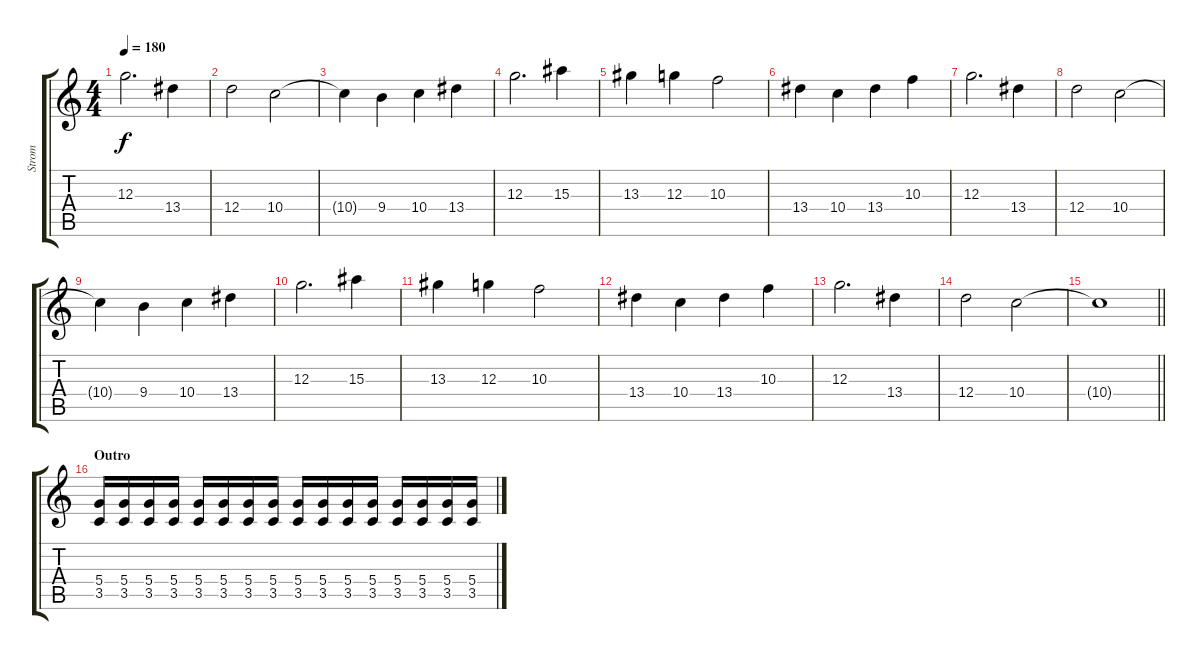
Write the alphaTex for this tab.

\track ("Strom" "Strom") {instrument distortionguitar}
\staff {score tabs}
\tuning (E4 B3 G3 D3 A2 E2) {hide}
\ts (4 4)
\tempo 180
\clef g2
\ks c
12.3.2{d dy f} 13.4.4 |
12.4.2 10.4.2 |
10.4{t}.4 9.4.4 10.4.4 13.4.4 |
12.3.2{d} 15.3.4 |
13.3.4 12.3.4 10.3.2 |
13.4.4 10.4.4 13.4.4 10.3.4 |
12.3.2{d} 13.4.4 |
12.4.2 10.4.2 |
10.4{t}.4 9.4.4 10.4.4 13.4.4 |
12.3.2{d} 15.3.4 |
13.3.4 12.3.4 10.3.2 |
13.4.4 10.4.4 13.4.4 10.3.4 |
12.3.2{d} 13.4.4 |
12.4.2 10.4.2 |
\barLineRight lightlight
10.4{t}.1 |
\section ("" "Outro")
(5.4 3.5).16 (5.4 3.5).16 (5.4 3.5).16 (5.4 3.5).16 (5.4 3.5).16 (5.4 3.5).16 (5.4 3.5).16 (5.4 3.5).16 (5.4 3.5).16 (5.4 3.5).16 (5.4 3.5).16 (5.4 3.5).16 (5.4 3.5).16 (5.4 3.5).16 (5.4 3.5).16 (5.4 3.5).16
